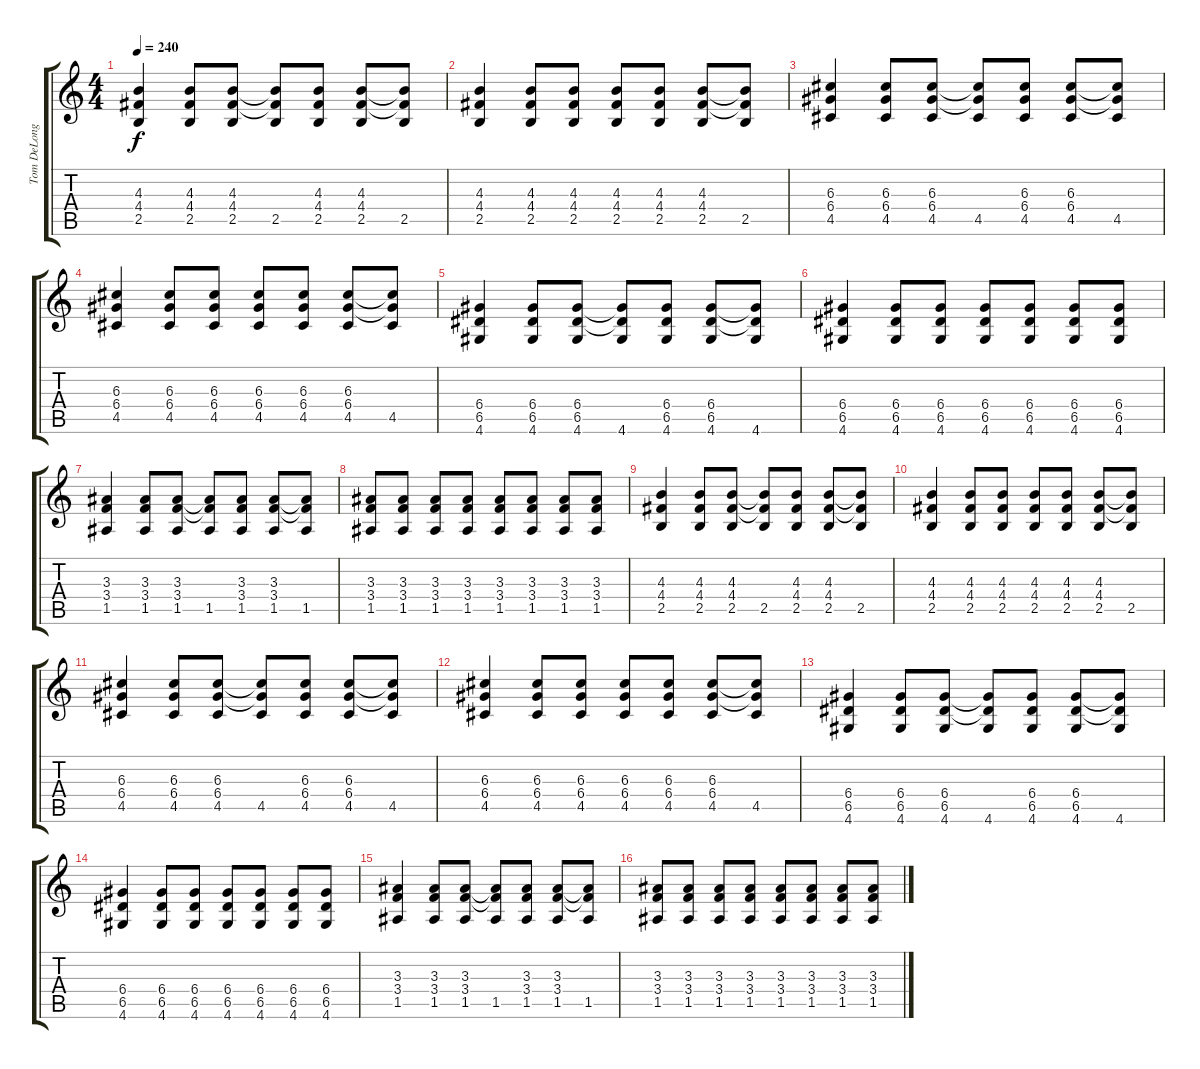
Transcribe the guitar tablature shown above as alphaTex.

\track ("Tom DeLonge - Guitar 1" "Tom DeLong") {instrument distortionguitar}
\staff {score tabs}
\tuning (E4 B3 G3 D3 A2 E2) {hide}
\ts (4 4)
\tempo 240
\clef g2
\ks c
(4.3 4.4 2.5).4{dy f} (4.3 4.4 2.5).8 (4.3 4.4 2.5).8 (4.3{t} 4.4{t} 2.5).8 (4.3 4.4 2.5).8 (4.3 4.4 2.5).8 (4.3{t} 4.4{t} 2.5).8 |
(4.3 4.4 2.5).4 (4.3 4.4 2.5).8 (4.3 4.4 2.5).8 (4.3 4.4 2.5).8 (4.3 4.4 2.5).8 (4.3 4.4 2.5).8 (4.3{t} 4.4{t} 2.5).8 |
(6.3 6.4 4.5).4 (6.3 6.4 4.5).8 (6.3 6.4 4.5).8 (6.3{t} 6.4{t} 4.5).8 (6.3 6.4 4.5).8 (6.3 6.4 4.5).8 (6.3{t} 6.4{t} 4.5).8 |
(6.3 6.4 4.5).4 (6.3 6.4 4.5).8 (6.3 6.4 4.5).8 (6.3 6.4 4.5).8 (6.3 6.4 4.5).8 (6.3 6.4 4.5).8 (6.3{t} 6.4{t} 4.5).8 |
(6.4 6.5 4.6).4 (6.4 6.5 4.6).8 (6.4 6.5 4.6).8 (6.4{t} 6.5{t} 4.6).8 (6.4 6.5 4.6).8 (6.4 6.5 4.6).8 (6.4{t} 6.5{t} 4.6).8 |
(6.4 6.5 4.6).4 (6.4 6.5 4.6).8 (6.4 6.5 4.6).8 (6.4 6.5 4.6).8 (6.4 6.5 4.6).8 (6.4 6.5 4.6).8 (6.4 6.5 4.6).8 |
(3.3 3.4 1.5).4 (3.3 3.4 1.5).8 (3.3 3.4 1.5).8 (3.3{t} 3.4{t} 1.5).8 (3.3 3.4 1.5).8 (3.3 3.4 1.5).8 (3.3{t} 3.4{t} 1.5).8 |
(3.3 3.4 1.5).8 (3.3 3.4 1.5).8 (3.3 3.4 1.5).8 (3.3 3.4 1.5).8 (3.3 3.4 1.5).8 (3.3 3.4 1.5).8 (3.3 3.4 1.5).8 (3.3 3.4 1.5).8 |
(4.3 4.4 2.5).4 (4.3 4.4 2.5).8 (4.3 4.4 2.5).8 (4.3{t} 4.4{t} 2.5).8 (4.3 4.4 2.5).8 (4.3 4.4 2.5).8 (4.3{t} 4.4{t} 2.5).8 |
(4.3 4.4 2.5).4 (4.3 4.4 2.5).8 (4.3 4.4 2.5).8 (4.3 4.4 2.5).8 (4.3 4.4 2.5).8 (4.3 4.4 2.5).8 (4.3{t} 4.4{t} 2.5).8 |
(6.3 6.4 4.5).4 (6.3 6.4 4.5).8 (6.3 6.4 4.5).8 (6.3{t} 6.4{t} 4.5).8 (6.3 6.4 4.5).8 (6.3 6.4 4.5).8 (6.3{t} 6.4{t} 4.5).8 |
(6.3 6.4 4.5).4 (6.3 6.4 4.5).8 (6.3 6.4 4.5).8 (6.3 6.4 4.5).8 (6.3 6.4 4.5).8 (6.3 6.4 4.5).8 (6.3{t} 6.4{t} 4.5).8 |
(6.4 6.5 4.6).4 (6.4 6.5 4.6).8 (6.4 6.5 4.6).8 (6.4{t} 6.5{t} 4.6).8 (6.4 6.5 4.6).8 (6.4 6.5 4.6).8 (6.4{t} 6.5{t} 4.6).8 |
(6.4 6.5 4.6).4 (6.4 6.5 4.6).8 (6.4 6.5 4.6).8 (6.4 6.5 4.6).8 (6.4 6.5 4.6).8 (6.4 6.5 4.6).8 (6.4 6.5 4.6).8 |
(3.3 3.4 1.5).4 (3.3 3.4 1.5).8 (3.3 3.4 1.5).8 (3.3{t} 3.4{t} 1.5).8 (3.3 3.4 1.5).8 (3.3 3.4 1.5).8 (3.3{t} 3.4{t} 1.5).8 |
(3.3 3.4 1.5).8 (3.3 3.4 1.5).8 (3.3 3.4 1.5).8 (3.3 3.4 1.5).8 (3.3 3.4 1.5).8 (3.3 3.4 1.5).8 (3.3 3.4 1.5).8 (3.3 3.4 1.5).8
